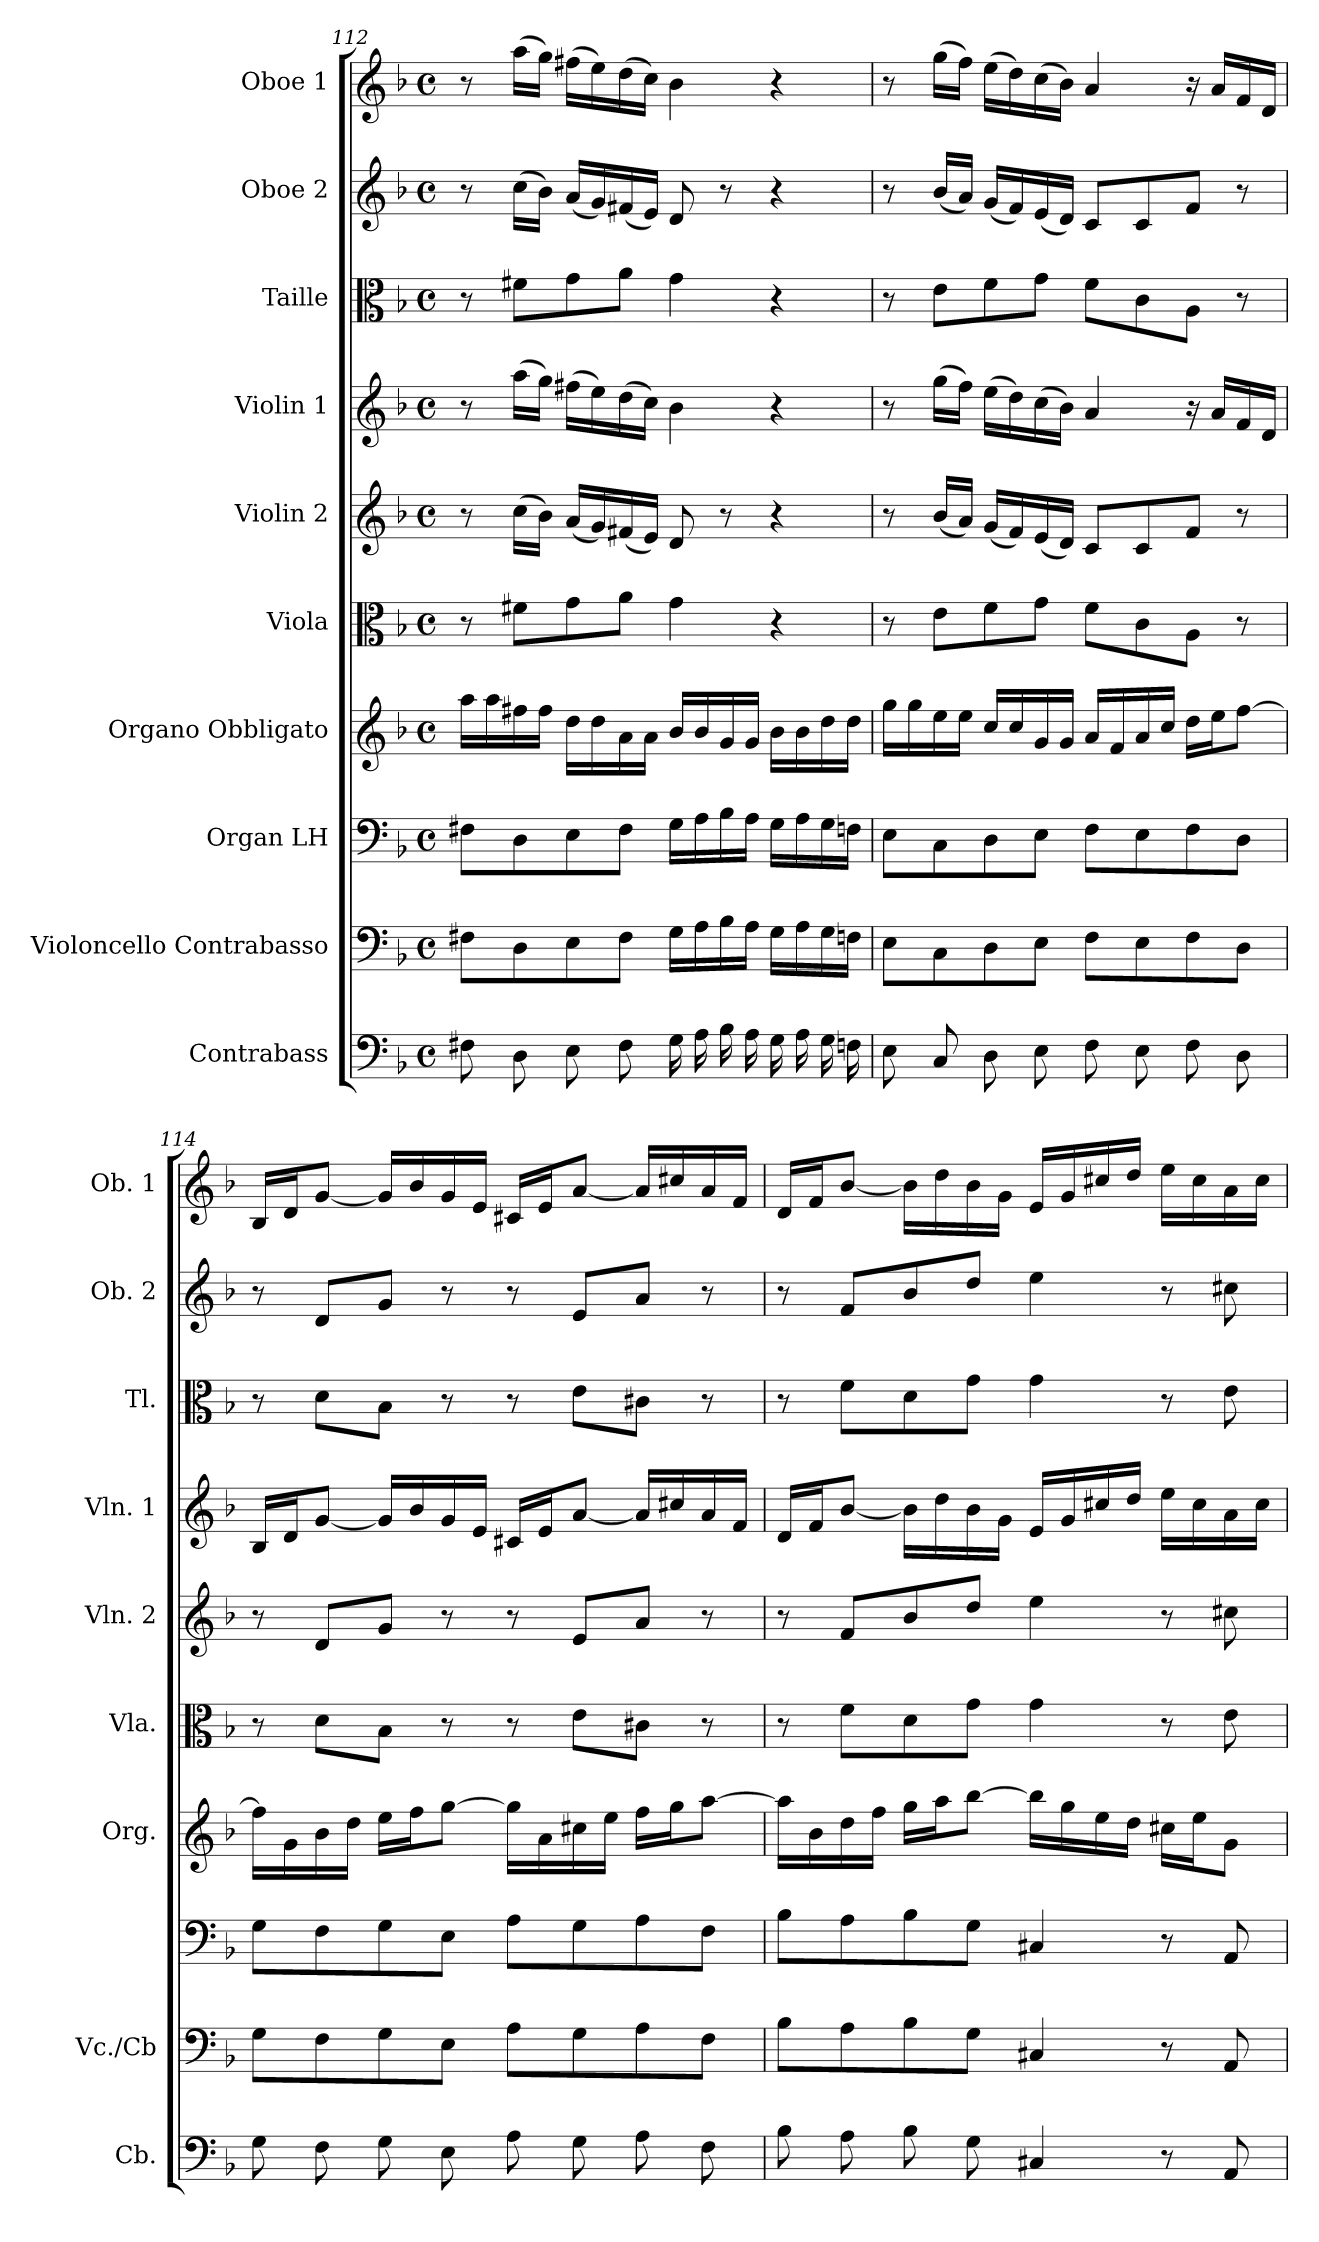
**kern	**kern	**kern	**kern	**kern	**kern	**kern	**kern	**kern	**kern
*part10	*part9	*part8	*part7	*part6	*part5	*part4	*part3	*part2	*part1
*staff10	*staff9	*staff8	*staff7	*staff6	*staff5	*staff4	*staff3	*staff2	*staff1
*I"Contrabass	*I"Violoncello Contrabasso	*I"Organ LH	*I"Organo Obbligato	*I"Viola	*I"Violin 2	*I"Violin 1	*I"Taille	*I"Oboe 2	*I"Oboe 1
*I'Cb.	*I'Vc./Cb	*	*I'Org.	*I'Vla.	*I'Vln. 2	*I'Vln. 1	*I'Tl.	*I'Ob. 2	*I'Ob. 1
*clefF4	*clefF4	*clefF4	*clefG2	*clefC3	*clefG2	*clefG2	*clefC3	*clefG2	*clefG2
*ITrd7c12	*	*	*	*	*	*	*	*	*
*k[b-]	*k[b-]	*k[b-]	*k[b-]	*k[b-]	*k[b-]	*k[b-]	*k[b-]	*k[b-]	*k[b-]
*M4/4	*M4/4	*M4/4	*M4/4	*M4/4	*M4/4	*M4/4	*M4/4	*M4/4	*M4/4
*met(c)	*met(c)	*met(c)	*met(c)	*met(c)	*met(c)	*met(c)	*met(c)	*met(c)	*met(c)
=112	=112	=112	=112	=112	=112	=112	=112	=112	=112
8FF#X\	8F#X\L	8F#X\L	16aa\LL	8r	8r	8r	8r	8r	8r
.	.	.	16aa\	.	.	.	.	.	.
8DD\	8D\	8D\	16ff#X\	8f#X\L	(>16cc\LL	(>16aa\LL	8f#X\L	(>16cc\LL	(>16aa\LL
.	.	.	16ff#\JJ	.	16b-\JJ)	16gg\JJ)	.	16b-\JJ)	16gg\JJ)
8EE\	8E\	8E\	16dd\LL	8g\	(<16a/LL	(>16ff#X\LL	8g\	(<16a/LL	(>16ff#X\LL
.	.	.	16dd\	.	16g/)	16ee\)	.	16g/)	16ee\)
8FF#\	8F#\J	8F#\J	16a\	8a\J	(<16f#X/	(>16dd\	8a\J	(<16f#X/	(>16dd\
.	.	.	16a\JJ	.	16e/JJ)	16cc\JJ)	.	16e/JJ)	16cc\JJ)
16GG\	16G\LL	16G\LL	16b-/LL	4g\	8d/	4b-\	4g\	8d/	4b-\
16AA\	16A\	16A\	16b-/	.	.	.	.	.	.
16BB-\	16B-\	16B-\	16g/	.	8r	.	.	8r	.
16AA\	16A\JJ	16A\JJ	16g/JJ	.	.	.	.	.	.
16GG\	16G\LL	16G\LL	16b-\LL	4r	4r	4r	4r	4r	4r
16AA\	16A\	16A\	16b-\	.	.	.	.	.	.
16GG\	16G\	16G\	16dd\	.	.	.	.	.	.
16FFn\	16Fn\JJ	16Fn\JJ	16dd\JJ	.	.	.	.	.	.
!!LO:PB:g=z
=113	=113	=113	=113	=113	=113	=113	=113	=113	=113
8EE\	8E\L	8E\L	16gg\LL	8r	8r	8r	8r	8r	8r
.	.	.	16gg\	.	.	.	.	.	.
8CC/	8C\	8C\	16ee\	8e\L	(<16b-/LL	(>16gg\LL	8e\L	(<16b-/LL	(>16gg\LL
.	.	.	16ee\JJ	.	16a/JJ)	16ff\JJ)	.	16a/JJ)	16ff\JJ)
8DD\	8D\	8D\	16cc/LL	8f\	(<16g/LL	(>16ee\LL	8f\	(<16g/LL	(>16ee\LL
.	.	.	16cc/	.	16f/)	16dd\)	.	16f/)	16dd\)
8EE\	8E\J	8E\J	16g/	8g\J	(<16e/	(>16cc\	8g\J	(<16e/	(>16cc\
.	.	.	16g/JJ	.	16d/JJ)	16b-\JJ)	.	16d/JJ)	16b-\JJ)
8FF\	8F\L	8F\L	16a/LL	8f\L	8c/L	4a/	8f\L	8c/L	4a/
.	.	.	16f/	.	.	.	.	.	.
8EE\	8E\	8E\	16a/	8c\	8c/	.	8c\	8c/	.
.	.	.	16cc/JJ	.	.	.	.	.	.
8FF\	8F\	8F\	16dd\LL	8A\J	8f/J	16r	8A\J	8f/J	16r
.	.	.	16ee\J	.	.	16a/LL	.	.	16a/LL
8DD\	8D\J	8D\J	[8ff\J	8r	8r	16f/	8r	8r	16f/
.	.	.	.	.	.	16d/JJ	.	.	16d/JJ
=114	=114	=114	=114	=114	=114	=114	=114	=114	=114
8GG\	8G\L	8G\L	16ff\LL]	8r	8r	16B-/LL	8r	8r	16B-/LL
.	.	.	16g\	.	.	16d/J	.	.	16d/J
8FF\	8F\	8F\	16b-\	8d\L	8d/L	[8g/J	8d\L	8d/L	[8g/J
.	.	.	16dd\JJ	.	.	.	.	.	.
8GG\	8G\	8G\	16ee\LL	8B-\J	8g/J	16g/LL]	8B-\J	8g/J	16g/LL]
.	.	.	16ff\J	.	.	16b-/	.	.	16b-/
8EE\	8E\J	8E\J	[8gg\J	8r	8r	16g/	8r	8r	16g/
.	.	.	.	.	.	16e/JJ	.	.	16e/JJ
8AA\	8A\L	8A\L	16gg\LL]	8r	8r	16c#X/LL	8r	8r	16c#X/LL
.	.	.	16a\	.	.	16e/J	.	.	16e/J
8GG\	8G\	8G\	16cc#X\	8e\L	8e/L	[8a/J	8e\L	8e/L	[8a/J
.	.	.	16ee\JJ	.	.	.	.	.	.
8AA\	8A\	8A\	16ff\LL	8c#X\J	8a/J	16a/LL]	8c#X\J	8a/J	16a/LL]
.	.	.	16gg\J	.	.	16cc#X/	.	.	16cc#X/
8FF\	8F\J	8F\J	[8aa\J	8r	8r	16a/	8r	8r	16a/
.	.	.	.	.	.	16f/JJ	.	.	16f/JJ
!!LO:PB:g=z
=115	=115	=115	=115	=115	=115	=115	=115	=115	=115
8BB-\	8B-\L	8B-\L	16aa\LL]	8r	8r	16d/LL	8r	8r	16d/LL
.	.	.	16b-\	.	.	16f/J	.	.	16f/J
8AA\	8A\	8A\	16dd\	8f\L	8f/L	[8b-/J	8f\L	8f/L	[8b-/J
.	.	.	16ff\JJ	.	.	.	.	.	.
8BB-\	8B-\	8B-\	16gg\LL	8d\	8b-/	16b-\LL]	8d\	8b-/	16b-\LL]
.	.	.	16aa\J	.	.	16dd\	.	.	16dd\
8GG\	8G\J	8G\J	[8bb-\J	8g\J	8dd/J	16b-\	8g\J	8dd/J	16b-\
.	.	.	.	.	.	16g\JJ	.	.	16g\JJ
4CC#X/	4C#X/	4C#X/	16bb-\LL]	4g\	4ee\	16e/LL	4g\	4ee\	16e/LL
.	.	.	16gg\	.	.	16g/	.	.	16g/
.	.	.	16ee\	.	.	16cc#X/	.	.	16cc#X/
.	.	.	16dd\JJ	.	.	16dd/JJ	.	.	16dd/JJ
8r	8r	8r	16cc#X\LL	8r	8r	16ee\LL	8r	8r	16ee\LL
.	.	.	16ee\J	.	.	16cc#\	.	.	16cc#\
8AAA/	8AA/	8AA/	8g\J	8e\	8cc#X\	16a\	8e\	8cc#X\	16a\
.	.	.	.	.	.	16cc#\JJ	.	.	16cc#\JJ
=	=	=	=	=	=	=	=	=	=
*-	*-	*-	*-	*-	*-	*-	*-	*-	*-
